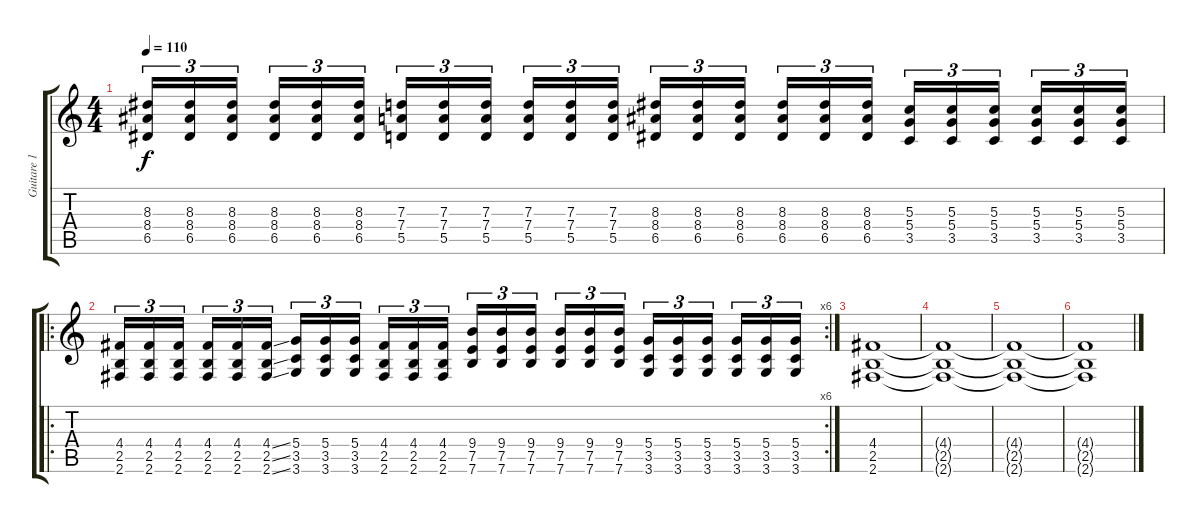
\track ("Guitare 1" "Guitare 1") {instrument distortionguitar}
\staff {score tabs}
\tuning (E4 B3 G3 D3 A2 E2) {hide}
\ts (4 4)
\tempo 110
\clef g2
\ks c
(8.3 8.4 6.5).16{tu (3 2) dy f} (8.3 8.4 6.5).16{tu (3 2)} (8.3 8.4 6.5).16{tu (3 2) beam splitsecondary} (8.3 8.4 6.5).16{tu (3 2)} (8.3 8.4 6.5).16{tu (3 2)} (8.3 8.4 6.5).16{tu (3 2)} (7.3 7.4 5.5).16{tu (3 2)} (7.3 7.4 5.5).16{tu (3 2)} (7.3 7.4 5.5).16{tu (3 2) beam splitsecondary} (7.3 7.4 5.5).16{tu (3 2)} (7.3 7.4 5.5).16{tu (3 2)} (7.3 7.4 5.5).16{tu (3 2)} (8.3 8.4 6.5).16{tu (3 2)} (8.3 8.4 6.5).16{tu (3 2)} (8.3 8.4 6.5).16{tu (3 2) beam splitsecondary} (8.3 8.4 6.5).16{tu (3 2)} (8.3 8.4 6.5).16{tu (3 2)} (8.3 8.4 6.5).16{tu (3 2)} (5.3 5.4 3.5).16{tu (3 2)} (5.3 5.4 3.5).16{tu (3 2)} (5.3 5.4 3.5).16{tu (3 2) beam splitsecondary} (5.3 5.4 3.5).16{tu (3 2)} (5.3 5.4 3.5).16{tu (3 2)} (5.3 5.4 3.5).16{tu (3 2)} |
\ro
\rc 6
(4.4 2.5 2.6).16{tu (3 2)} (4.4 2.5 2.6).16{tu (3 2)} (4.4 2.5 2.6).16{tu (3 2) beam splitsecondary} (4.4 2.5 2.6).16{tu (3 2)} (4.4 2.5 2.6).16{tu (3 2)} (4.4{ss} 2.5{ss} 2.6{ss}).16{tu (3 2)} (5.4 3.5 3.6).16{tu (3 2)} (5.4 3.5 3.6).16{tu (3 2)} (5.4 3.5 3.6).16{tu (3 2) beam splitsecondary} (4.4 2.5 2.6).16{tu (3 2)} (4.4 2.5 2.6).16{tu (3 2)} (4.4 2.5 2.6).16{tu (3 2)} (9.4 7.5 7.6).16{tu (3 2)} (9.4 7.5 7.6).16{tu (3 2)} (9.4 7.5 7.6).16{tu (3 2) beam splitsecondary} (9.4 7.5 7.6).16{tu (3 2)} (9.4 7.5 7.6).16{tu (3 2)} (9.4 7.5 7.6).16{tu (3 2)} (5.4 3.5 3.6).16{tu (3 2)} (5.4 3.5 3.6).16{tu (3 2)} (5.4 3.5 3.6).16{tu (3 2) beam splitsecondary} (5.4 3.5 3.6).16{tu (3 2)} (5.4 3.5 3.6).16{tu (3 2)} (5.4 3.5 3.6).16{tu (3 2)} |
(4.4 2.5 2.6).1 |
(4.4{t} 2.5{t} 2.6{t}).1 |
(4.4{t} 2.5{t} 2.6{t}).1 |
(4.4{t} 2.5{t} 2.6{t}).1
